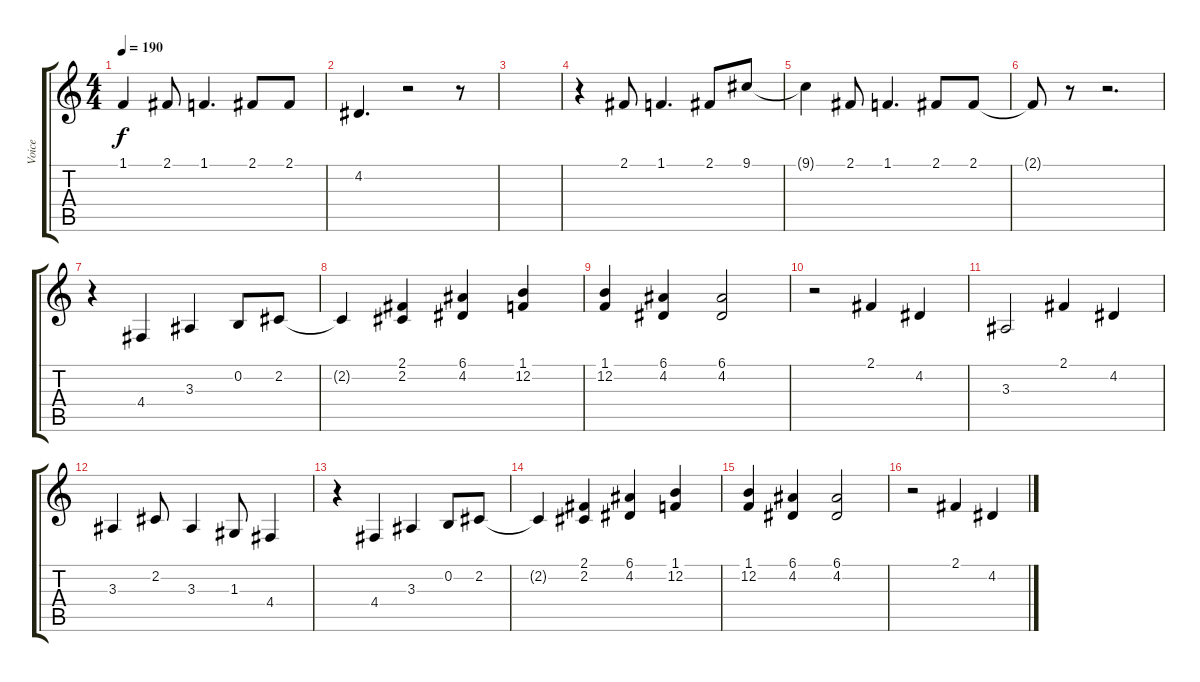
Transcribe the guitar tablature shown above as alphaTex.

\track ("Voice" "Voice") {instrument clarinet}
\staff {score tabs}
\tuning (E4 B3 G3 D3 A2 E2) {hide}
\ts (4 4)
\tempo 190
\clef g2
\ks c
1.1{t}.4{dy f} 2.1.8 1.1.4{d} 2.1.8 2.1.8 |
4.2.4{d} r.2 r.8 |
|
r.4 2.1.8 1.1.4{d} 2.1.8 9.1.8 |
9.1{t}.4 2.1.8 1.1.4{d} 2.1.8 2.1.8 |
2.1{t}.8 r.8 r.2{d} |
r.4 4.4.4 3.3.4 0.2.8 2.2.8 |
2.2{t}.4 (2.1 2.2).4 (6.1 4.2).4 (1.1 12.2).4 |
(1.1 12.2).4 (6.1 4.2).4 (6.1 4.2).2 |
r.2 2.1.4 4.2.4 |
3.3.2 2.1.4 4.2.4 |
3.3.4 2.2.8 3.3.4 1.3.8 4.4.4 |
r.4 4.4.4 3.3.4 0.2.8 2.2.8 |
2.2{t}.4 (2.1 2.2).4 (6.1 4.2).4 (1.1 12.2).4 |
(1.1 12.2).4 (6.1 4.2).4 (6.1 4.2).2 |
r.2 2.1.4 4.2.4
